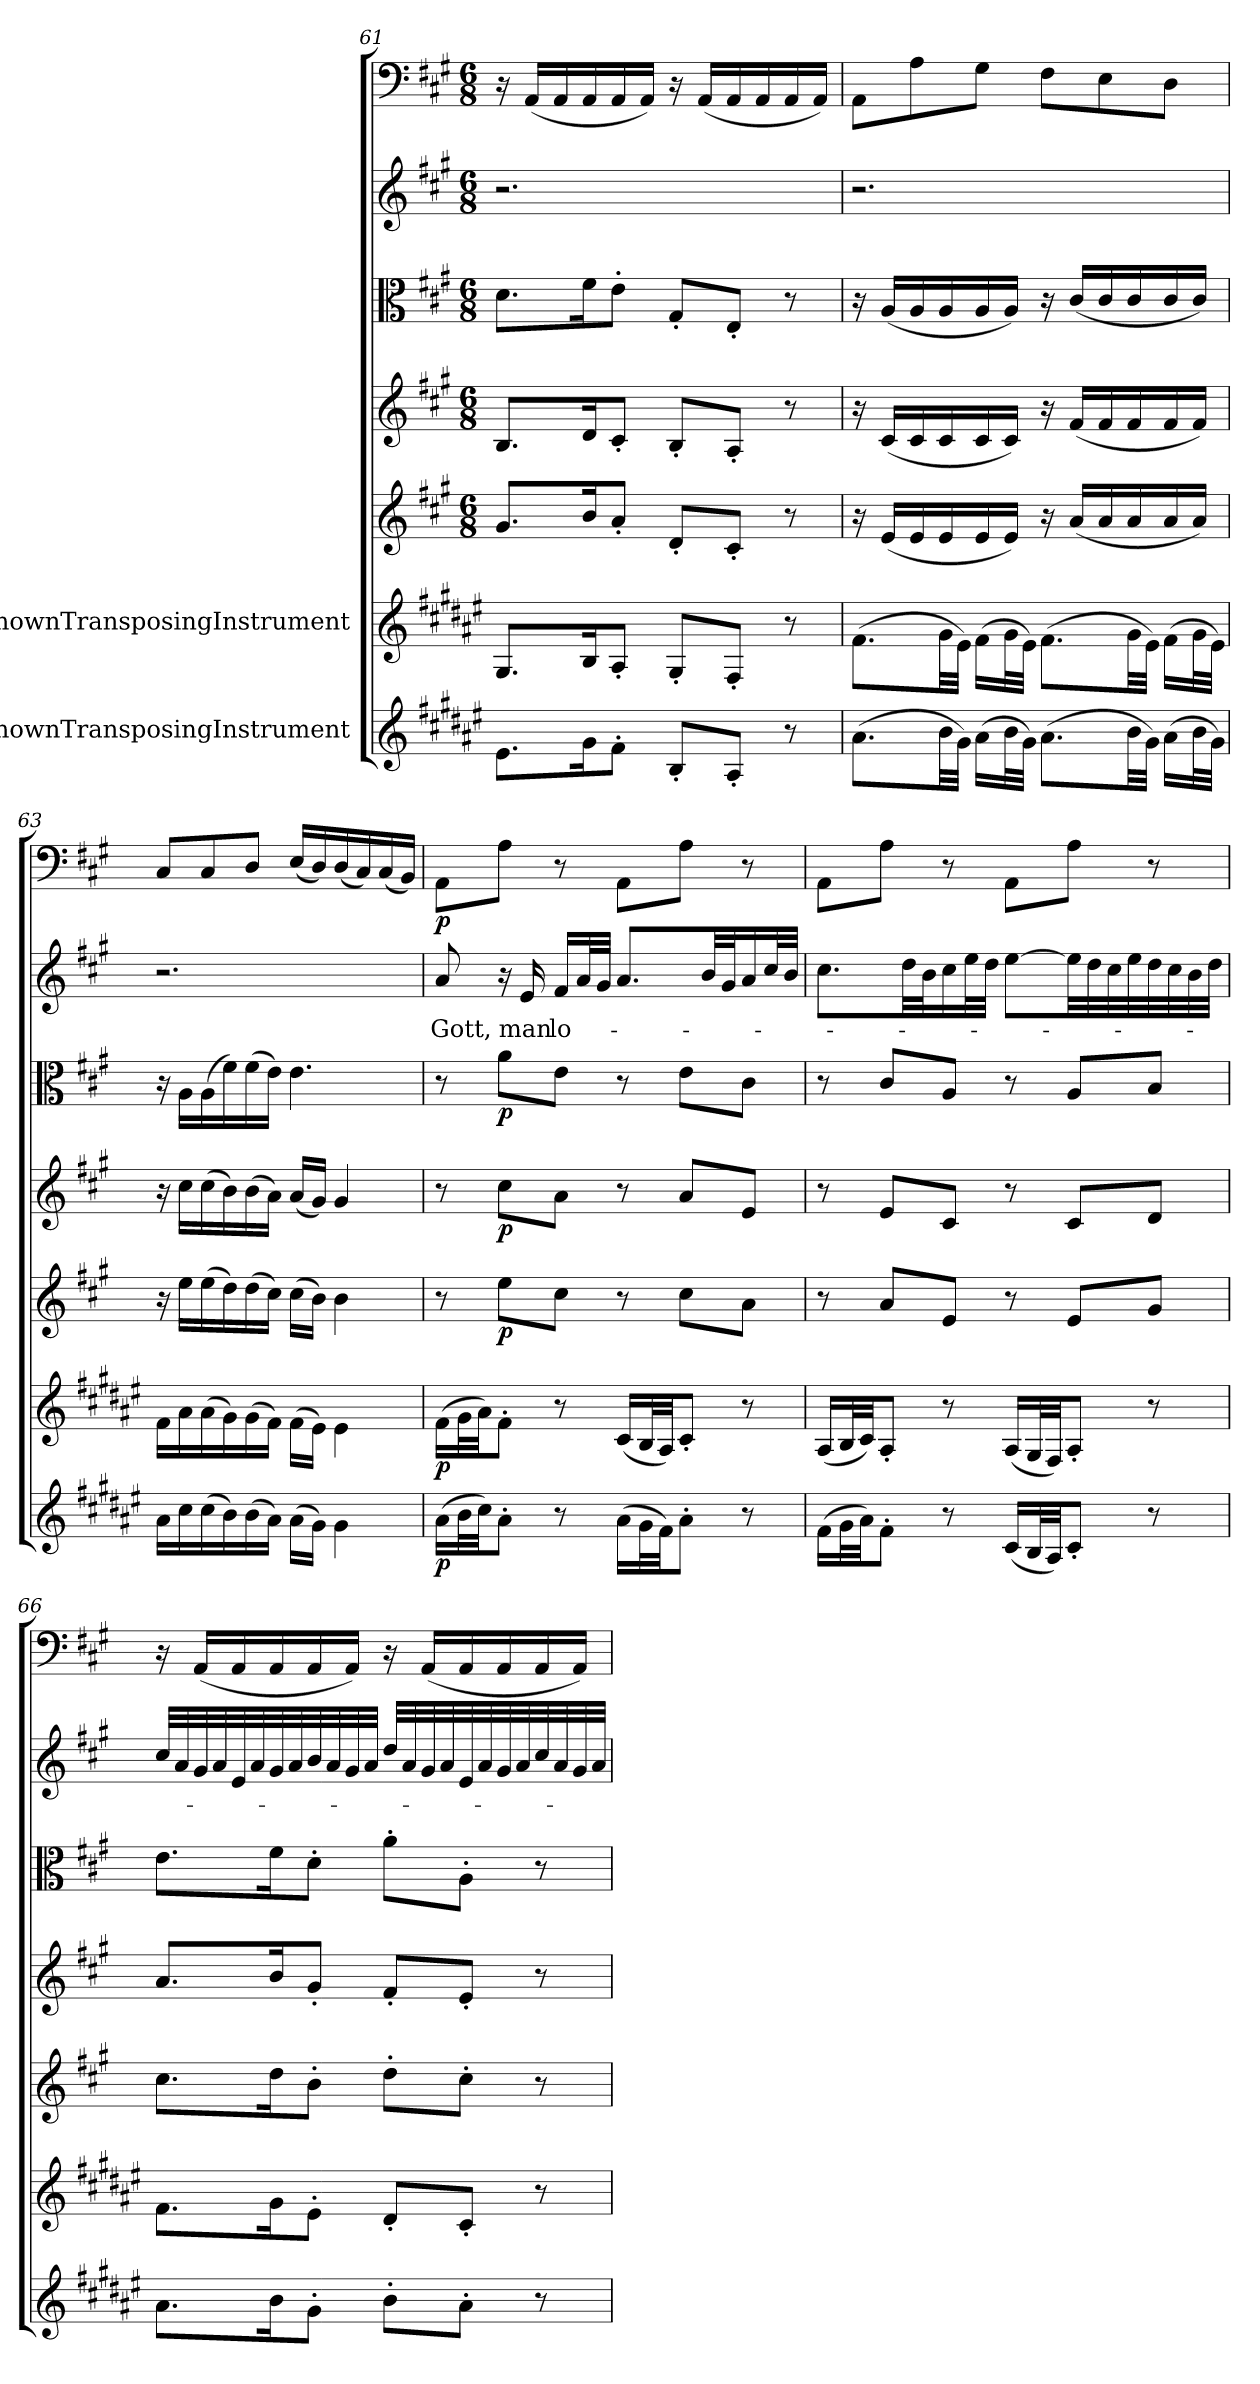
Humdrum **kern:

**kern	**dynam	**kern	**dynam	**kern	**dynam	**kern	**dynam	**kern	**dynam	**kern	**text	**kern	**dynam
*part7	*part7	*part6	*part6	*part5	*part5	*part4	*part4	*part3	*part3	*part2	*part2	*part1	*part1
*staff7	*staff7	*staff6	*staff6	*staff5	*staff5	*staff4	*staff4	*staff3	*staff3	*staff2	*staff2	*staff1	*staff1
*I"UnknownTransposingInstrument	*	*I"UnknownTransposingInstrument	*	*	*	*	*	*	*	*	*	*	*
*clefG2	*	*clefG2	*	*clefG2	*	*clefG2	*	*clefC3	*	*clefG2	*	*clefF4	*
*ITrd-2c-3	*	*ITrd-2c-3	*	*	*	*	*	*	*	*	*	*	*
*k[f#c#g#]	*	*k[f#c#g#]	*	*k[f#c#g#]	*	*k[f#c#g#]	*	*k[f#c#g#]	*	*k[f#c#g#]	*	*k[f#c#g#]	*
*	*	*	*	*M6/8	*	*M6/8	*	*M6/8	*	*M6/8	*	*M6/8	*
=61	=61	=61	=61	=61	=61	=61	=61	=61	=61	=61	=61	=61	=61
8.g#\L	.	8.B/L	.	8.g#/L	.	8.B/L	.	8.d\L	.	2.r	.	16r	.
.	.	.	.	.	.	.	.	.	.	.	.	(16AA/LL	.
.	.	.	.	.	.	.	.	.	.	.	.	16AA/	.
16b\K	.	16d/K	.	16b/K	.	16d/K	.	16f#\K	.	.	.	16AA/	.
8a'\J	.	8c#'/J	.	8a'/J	.	8c#'/J	.	8e'\J	.	.	.	16AA/	.
.	.	.	.	.	.	.	.	.	.	.	.	16AA/JJ)	.
8d'/L	.	8B'/L	.	8d'/L	.	8B'/L	.	8G#'/L	.	.	.	16r	.
.	.	.	.	.	.	.	.	.	.	.	.	(16AA/LL	.
8c#'/J	.	8A'/J	.	8c#'/J	.	8A'/J	.	8E'/J	.	.	.	16AA/	.
.	.	.	.	.	.	.	.	.	.	.	.	16AA/	.
8r	.	8r	.	8r	.	8r	.	8r	.	.	.	16AA/	.
.	.	.	.	.	.	.	.	.	.	.	.	16AA/JJ)	.
=62	=62	=62	=62	=62	=62	=62	=62	=62	=62	=62	=62	=62	=62
(8.cc#\L	.	(8.a\L	.	16r	.	16r	.	16r	.	2.r	.	8AA\L	.
.	.	.	.	(16e/LL	.	(16c#/LL	.	(16A/LL	.	.	.	.	.
.	.	.	.	16e/	.	16c#/	.	16A/	.	.	.	8A\	.
32dd\LL	.	32b\LL	.	16e/	.	16c#/	.	16A/	.	.	.	.	.
32b\JJJ)	.	32g#\JJJ)	.	.	.	.	.	.	.	.	.	.	.
(16cc#\LL	.	(16a\LL	.	16e/	.	16c#/	.	16A/	.	.	.	8G#\J	.
32dd\L	.	32b\L	.	16e/JJ)	.	16c#/JJ)	.	16A/JJ)	.	.	.	.	.
32b\JJJ)	.	32g#\JJJ)	.	.	.	.	.	.	.	.	.	.	.
(8.cc#\L	.	(8.a\L	.	16r	.	16r	.	16r	.	.	.	8F#\L	.
.	.	.	.	(16a/LL	.	(16f#/LL	.	(16c#/LL	.	.	.	.	.
.	.	.	.	16a/	.	16f#/	.	16c#/	.	.	.	8E\	.
32dd\LL	.	32b\LL	.	16a/	.	16f#/	.	16c#/	.	.	.	.	.
32b\JJJ)	.	32g#\JJJ)	.	.	.	.	.	.	.	.	.	.	.
(16cc#\LL	.	(16a\LL	.	16a/	.	16f#/	.	16c#/	.	.	.	8D\J	.
32dd\L	.	32b\L	.	16a/JJ)	.	16f#/JJ)	.	16c#/JJ)	.	.	.	.	.
32b\JJJ)	.	32g#\JJJ)	.	.	.	.	.	.	.	.	.	.	.
=63	=63	=63	=63	=63	=63	=63	=63	=63	=63	=63	=63	=63	=63
16cc#\LL	.	16a\LL	.	16r	.	16r	.	16r	.	2.r	.	8C#/L	.
16ee\	.	16cc#\	.	16ee\LL	.	16cc#\LL	.	16A\LL	.	.	.	.	.
(16ee\	.	(16cc#\	.	(16ee\	.	(16cc#\	.	(16A\	.	.	.	8C#/	.
16dd\)	.	16b\)	.	16dd\)	.	16b\)	.	16f#\)	.	.	.	.	.
(16dd\	.	(16b\	.	(16dd\	.	(16b\	.	(16f#\	.	.	.	8D/J	.
16cc#\JJ)	.	16a\JJ)	.	16cc#\JJ)	.	16a\JJ)	.	16e\JJ)	.	.	.	.	.
(16cc#\LL	.	(16a\LL	.	(16cc#\LL	.	(16a/LL	.	4.e\	.	.	.	(16E/LL	.
16b\JJ)	.	16g#\JJ)	.	16b\JJ)	.	16g#/JJ)	.	.	.	.	.	16D/)	.
4b\	.	4g#\	.	4b\	.	4g#/	.	.	.	.	.	(16D/	.
.	.	.	.	.	.	.	.	.	.	.	.	16C#/)	.
.	.	.	.	.	.	.	.	.	.	.	.	(16C#/	.
.	.	.	.	.	.	.	.	.	.	.	.	16BB/JJ)	.
=64	=64	=64	=64	=64	=64	=64	=64	=64	=64	=64	=64	=64	=64
(16cc#\LL	p	(16a\LL	p	8r	.	8r	.	8r	.	8a/	Gott,	8AA\L	p
32dd\L	.	32b\L	.	.	.	.	.	.	.	.	.	.	.
32ee\JJ)	.	32cc#\JJ)	.	.	.	.	.	.	.	.	.	.	.
8cc#'\J	.	8a'\J	.	8ee\L	p	8cc#\L	p	8a\L	p	16r	.	8A\J	.
.	.	.	.	.	.	.	.	.	.	16e/	man	.	.
8r	.	8r	.	8cc#\J	.	8a\J	.	8e\J	.	16f#/LL	lo-	8r	.
.	.	.	.	.	.	.	.	.	.	32a/L	.	.	.
.	.	.	.	.	.	.	.	.	.	32g#/JJJ	.	.	.
(16cc#\LL	.	(16e/LL	.	8r	.	8r	.	8r	.	8.a/L	.	8AA\L	.
32b\L	.	32d/L	.	.	.	.	.	.	.	.	.	.	.
32a\JJ)	.	32c#/JJ)	.	.	.	.	.	.	.	.	.	.	.
8cc#'\J	.	8e'/J	.	8cc#\L	.	8a/L	.	8e\L	.	.	.	8A\J	.
.	.	.	.	.	.	.	.	.	.	32b/LL	.	.	.
.	.	.	.	.	.	.	.	.	.	32g#/J	.	.	.
8r	.	8r	.	8a\J	.	8e/J	.	8c#\J	.	16a/	.	8r	.
.	.	.	.	.	.	.	.	.	.	32cc#/L	.	.	.
.	.	.	.	.	.	.	.	.	.	32b/JJJ	.	.	.
=65	=65	=65	=65	=65	=65	=65	=65	=65	=65	=65	=65	=65	=65
(16a\LL	.	(16c#/LL	.	8r	.	8r	.	8r	.	8.cc#\L	.	8AA\L	.
32b\L	.	32d/L	.	.	.	.	.	.	.	.	.	.	.
32cc#\JJ)	.	32e/JJ)	.	.	.	.	.	.	.	.	.	.	.
8a'\J	.	8c#'/J	.	8a/L	.	8e/L	.	8c#/L	.	.	.	8A\J	.
.	.	.	.	.	.	.	.	.	.	32dd\LL	.	.	.
.	.	.	.	.	.	.	.	.	.	32b\J	.	.	.
8r	.	8r	.	8e/J	.	8c#/J	.	8A/J	.	16cc#\	.	8r	.
.	.	.	.	.	.	.	.	.	.	32ee\L	.	.	.
.	.	.	.	.	.	.	.	.	.	32dd\JJJ	.	.	.
(16e/LL	.	(16c#/LL	.	8r	.	8r	.	8r	.	[8ee\L	.	8AA\L	.
32d/L	.	32B/L	.	.	.	.	.	.	.	.	.	.	.
32c#/JJ)	.	32A/JJ)	.	.	.	.	.	.	.	.	.	.	.
8e'/J	.	8c#'/J	.	8e/L	.	8c#/L	.	8A/L	.	32ee\LL]	.	8A\J	.
.	.	.	.	.	.	.	.	.	.	32dd\	.	.	.
.	.	.	.	.	.	.	.	.	.	32cc#\	.	.	.
.	.	.	.	.	.	.	.	.	.	32ee\	.	.	.
8r	.	8r	.	8g#/J	.	8d/J	.	8B/J	.	32dd\	.	8r	.
.	.	.	.	.	.	.	.	.	.	32cc#\	.	.	.
.	.	.	.	.	.	.	.	.	.	32b\	.	.	.
.	.	.	.	.	.	.	.	.	.	32dd\JJJ	.	.	.
=66	=66	=66	=66	=66	=66	=66	=66	=66	=66	=66	=66	=66	=66
8.cc#\L	.	8.a\L	.	8.cc#\L	.	8.a/L	.	8.e\L	.	32cc#/LLL	.	16r	.
.	.	.	.	.	.	.	.	.	.	32a/	.	.	.
.	.	.	.	.	.	.	.	.	.	32g#/	.	(16AA/LL	.
.	.	.	.	.	.	.	.	.	.	32a/	.	.	.
.	.	.	.	.	.	.	.	.	.	32e/	.	16AA/	.
.	.	.	.	.	.	.	.	.	.	32a/	.	.	.
16dd\K	.	16b\K	.	16dd\K	.	16b/K	.	16f#\K	.	32g#/	.	16AA/	.
.	.	.	.	.	.	.	.	.	.	32a/	.	.	.
8b'\J	.	8g#'\J	.	8b'\J	.	8g#'/J	.	8d'\J	.	32b/	.	16AA/	.
.	.	.	.	.	.	.	.	.	.	32a/	.	.	.
.	.	.	.	.	.	.	.	.	.	32g#/	.	16AA/JJ)	.
.	.	.	.	.	.	.	.	.	.	32a/JJJ	.	.	.
8dd'\L	.	8f#'/L	.	8dd'\L	.	8f#'/L	.	8a'\L	.	32dd/LLL	.	16r	.
.	.	.	.	.	.	.	.	.	.	32a/	.	.	.
.	.	.	.	.	.	.	.	.	.	32g#/	.	(16AA/LL	.
.	.	.	.	.	.	.	.	.	.	32a/	.	.	.
8cc#'\J	.	8e'/J	.	8cc#'\J	.	8e'/J	.	8A'\J	.	32e/	.	16AA/	.
.	.	.	.	.	.	.	.	.	.	32a/	.	.	.
.	.	.	.	.	.	.	.	.	.	32g#/	.	16AA/	.
.	.	.	.	.	.	.	.	.	.	32a/	.	.	.
8r	.	8r	.	8r	.	8r	.	8r	.	32cc#/	.	16AA/	.
.	.	.	.	.	.	.	.	.	.	32a/	.	.	.
.	.	.	.	.	.	.	.	.	.	32g#/	.	16AA/JJ)	.
.	.	.	.	.	.	.	.	.	.	32a/JJJ	.	.	.
=	=	=	=	=	=	=	=	=	=	=	=	=	=
*-	*-	*-	*-	*-	*-	*-	*-	*-	*-	*-	*-	*-	*-
